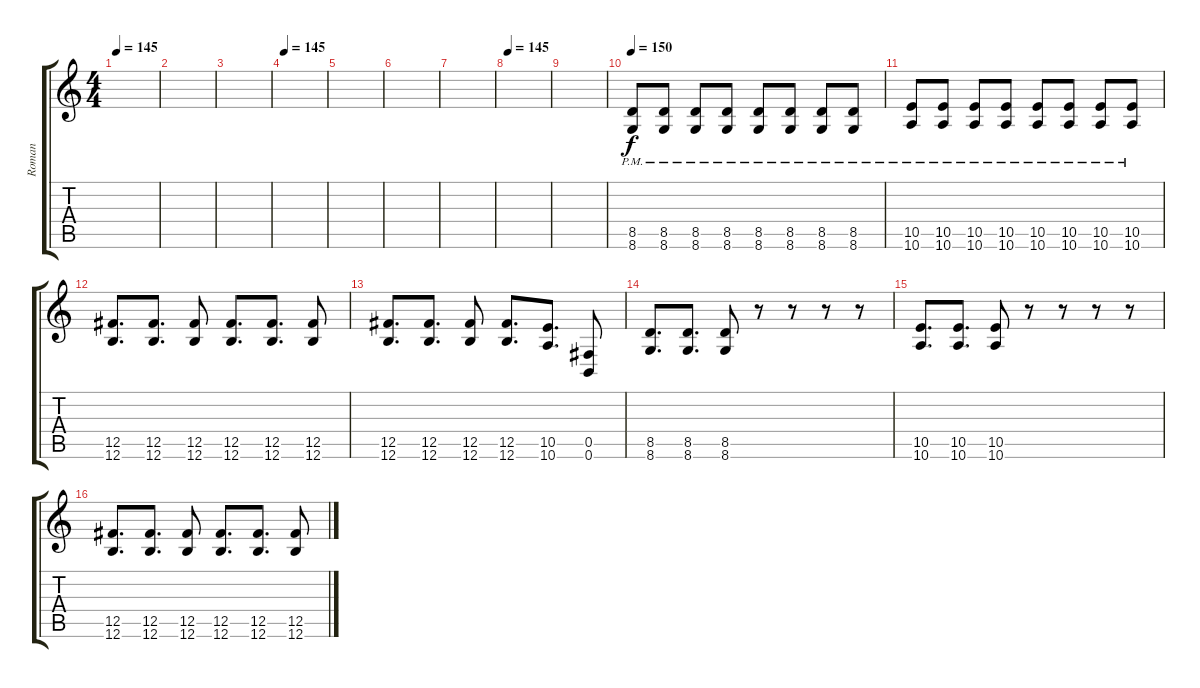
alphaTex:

\track ("Roman" "Roman") {instrument overdrivenguitar}
\staff {score tabs}
\tuning (Db4 Ab3 E3 B2 Gb2 B1) {hide}
\ts (4 4)
\tempo 145
\clef g2
\ks c
|
|
|
\tempo 145
|
|
|
|
\tempo 145
|
|
\tempo 150
(8.5{pm} 8.6{pm}).8 (8.5{pm} 8.6{pm}).8 (8.5{pm} 8.6{pm}).8 (8.5{pm} 8.6{pm}).8 (8.5{pm} 8.6{pm}).8 (8.5{pm} 8.6{pm}).8 (8.5{pm} 8.6{pm}).8 (8.5{pm} 8.6{pm}).8 |
(10.5{pm} 10.6{pm}).8 (10.5{pm} 10.6{pm}).8 (10.5{pm} 10.6{pm}).8 (10.5{pm} 10.6{pm}).8 (10.5{pm} 10.6{pm}).8 (10.5{pm} 10.6{pm}).8 (10.5{pm} 10.6{pm}).8 (10.5{pm} 10.6{pm}).8 |
(12.5 12.6).8{d} (12.5 12.6).8{d} (12.5 12.6).8 (12.5 12.6).8{d} (12.5 12.6).8{d} (12.5 12.6).8 |
(12.5 12.6).8{d} (12.5 12.6).8{d} (12.5 12.6).8 (12.5 12.6).8{d} (10.5 10.6).8{d} (0.5 0.6).8 |
(8.5 8.6).8{d} (8.5 8.6).8{d} (8.5 8.6).8 r.8 r.8 r.8 r.8 |
(10.5 10.6).8{d} (10.5 10.6).8{d} (10.5 10.6).8 r.8 r.8 r.8 r.8 |
(12.5 12.6).8{d} (12.5 12.6).8{d} (12.5 12.6).8 (12.5 12.6).8{d} (12.5 12.6).8{d} (12.5 12.6).8
